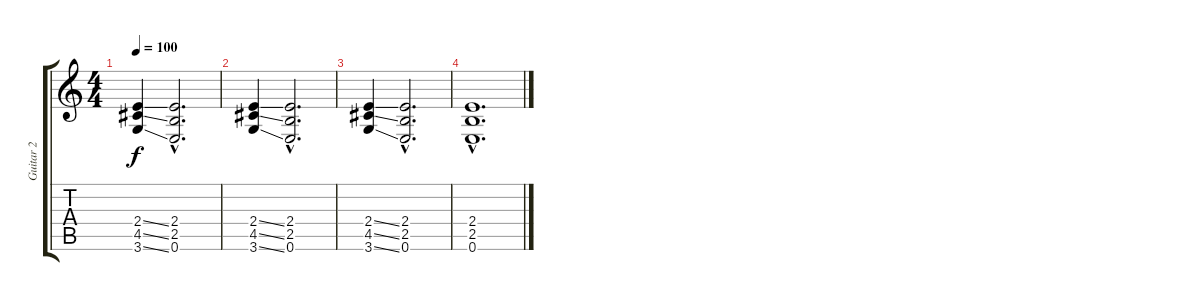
\track ("Guitar 2" "Guitar 2") {instrument electricguitarmuted}
\staff {score tabs}
\tuning (E4 B3 G3 D3 A2 E2) {hide}
\ts (4 4)
\tempo 100
\clef g2
\ks c
(2.4{ss} 4.5{ss} 3.6{ss}).4{dy f} (2.4{hac} 2.5{hac} 0.6{hac}).2{d} |
(2.4{ss} 4.5{ss} 3.6{ss}).4 (2.4{hac} 2.5{hac} 0.6{hac}).2{d} |
(2.4{ss} 4.5{ss} 3.6{ss}).4 (2.4{hac} 2.5{hac} 0.6{hac}).2{d} |
(2.4{hac} 2.5{hac} 0.6{hac}).1{d}
